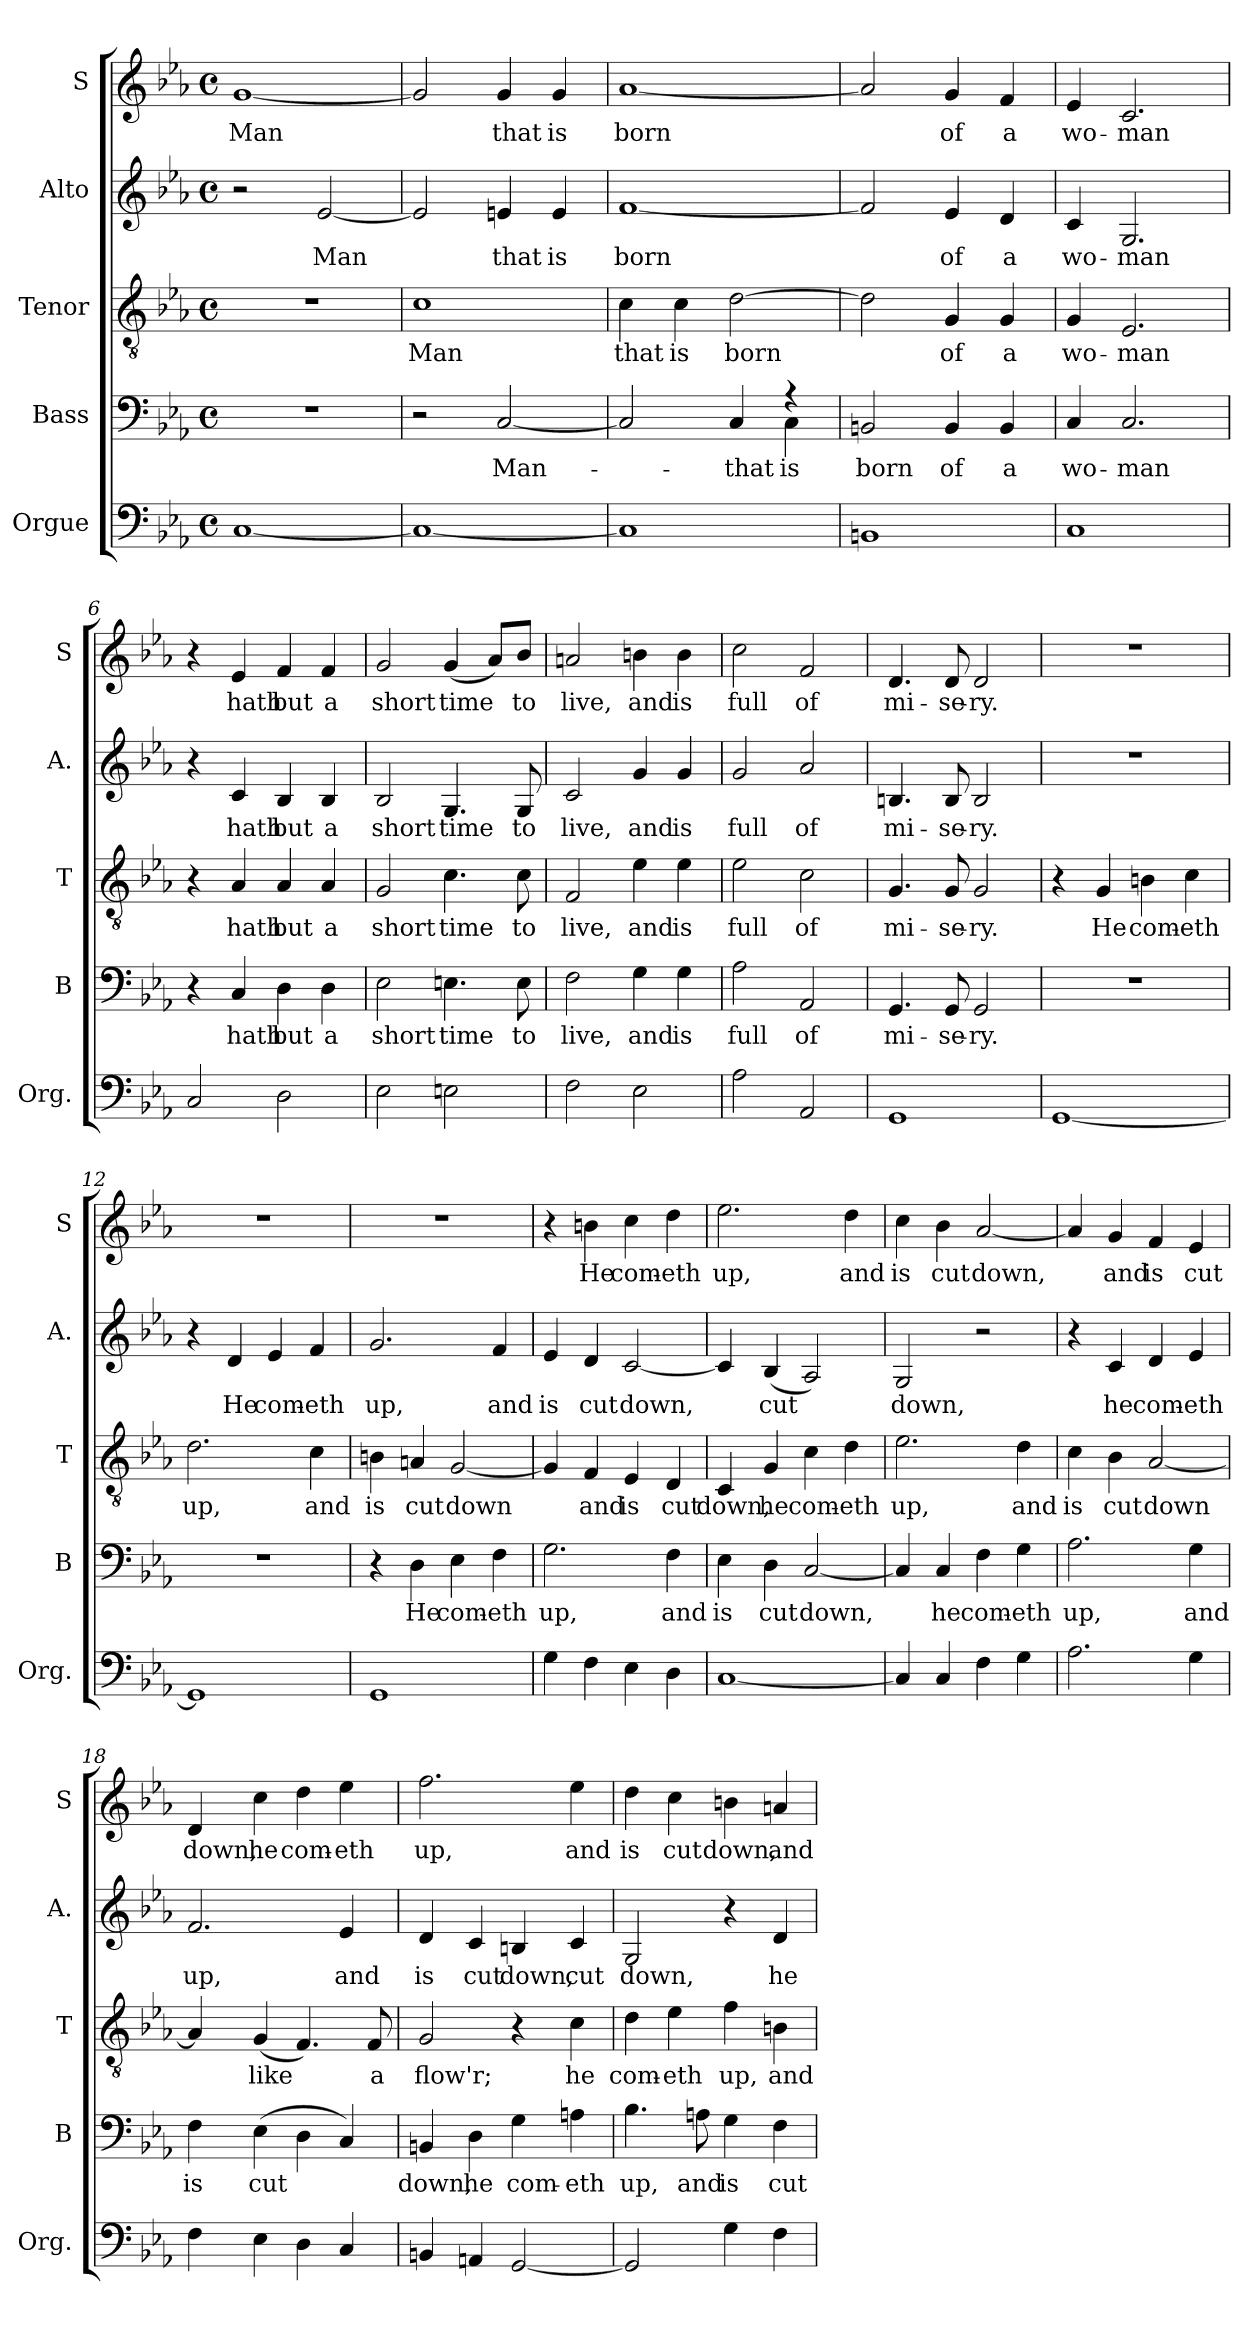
**kern	**kern	**text	**kern	**text	**kern	**text	**kern	**text
*part5	*part4	*part4	*part3	*part3	*part2	*part2	*part1	*part1
*staff5	*staff4	*staff4	*staff3	*staff3	*staff2	*staff2	*staff1	*staff1
*I"Orgue	*I"Bass	*	*I"Tenor	*	*I"Alto	*	*I"S	*
*I'Org.	*I'B	*	*I'T	*	*I'A.	*	*I'S	*
*clefF4	*clefF4	*	*clefGv2	*	*clefG2	*	*clefG2	*
*k[b-e-a-]	*k[b-e-a-]	*	*k[b-e-a-]	*	*k[b-e-a-]	*	*k[b-e-a-]	*
*M4/4	*M4/4	*	*M4/4	*	*M4/4	*	*M4/4	*
*met(c)	*met(c)	*	*met(c)	*	*met(c)	*	*met(c)	*
=1	=1	=1	=1	=1	=1	=1	=1	=1
[1C	1r	.	1r	.	2r	.	[1g	Man
.	.	.	.	.	[2e-/	Man	.	.
=2	=2	=2	=2	=2	=2	=2	=2	=2
1C_	2r	.	1c	Man	2e-/]	.	2g/]	.
.	[2C/	Man-	.	.	4en/	that	4g/	that
.	.	.	.	.	4e/	is	4g/	is
=3	=3	=3	=3	=3	=3	=3	=3	=3
*	*^	*	*	*	*	*	*	*
1C]	2C/]	2.ryy	.	4c\	that	[1f	born	[1a-	born
.	.	.	.	4c\	is	.	.	.	.
.	4C/	.	that	[2d\	born	.	.	.	.
.	4r	4C\	is	.	.	.	.	.	.
*	*v	*v	*	*	*	*	*	*	*
=4	=4	=4	=4	=4	=4	=4	=4	=4
1BBn	2BBn/	born	2d\]	.	2f/]	.	2a-/]	.
.	4BB/	of	4G/	of	4e-/	of	4g/	of
.	4BB/	a	4G/	a	4d/	a	4f/	a
=5	=5	=5	=5	=5	=5	=5	=5	=5
1C	4C/	wo-	4G/	wo-	4c/	wo-	4e-/	wo-
.	2.C/	-man	2.E-/	-man	2.G/	-man	2.c/	-man
=6	=6	=6	=6	=6	=6	=6	=6	=6
2C/	4r	.	4r	.	4r	.	4r	.
.	4C/	hath	4A-/	hath	4c/	hath	4e-/	hath
2D\	4D\	but	4A-/	but	4B-/	but	4f/	but
.	4D\	a	4A-/	a	4B-/	a	4f/	a
!!LO:LB:g=z
=7	=7	=7	=7	=7	=7	=7	=7	=7
2E-\	2E-\	short	2G/	short	2B-/	short	2g/	short
2En\	4.En\	time	4.c\	time	4.G/	time	(4g/	time
.	.	.	.	.	.	.	8a-/L)	.
.	8E\	to	8c\	to	8G/	to	8b-/J	to
=8	=8	=8	=8	=8	=8	=8	=8	=8
2F\	2F\	live,	2F/	live,	2c/	live,	2an/	live,
2E-\	4G\	and	4e-\	and	4g/	and	4bn\	and
.	4G\	is	4e-\	is	4g/	is	4b\	is
=9	=9	=9	=9	=9	=9	=9	=9	=9
2A-\	2A-\	full	2e-\	full	2g/	full	2cc\	full
2AA-/	2AA-/	of	2c\	of	2a-/	of	2f/	of
=10	=10	=10	=10	=10	=10	=10	=10	=10
1GG	4.GG/	mi-	4.G/	mi-	4.Bn/	mi-	4.d/	mi-
.	8GG/	-se-	8G/	-se-	8B/	-se-	8d/	-se-
.	2GG/	-ry.	2G/	-ry.	2B/	-ry.	2d/	-ry.
=11	=11	=11	=11	=11	=11	=11	=11	=11
[1GG	1r	.	4r	.	1r	.	1r	.
.	.	.	4G/	He	.	.	.	.
.	.	.	4Bn\	com-	.	.	.	.
.	.	.	4c\	-eth	.	.	.	.
=12	=12	=12	=12	=12	=12	=12	=12	=12
1GG]	1r	.	2.d\	up,	4r	.	1r	.
.	.	.	.	.	4d/	He	.	.
.	.	.	.	.	4e-/	com-	.	.
.	.	.	4c\	and	4f/	-eth	.	.
!!LO:PB:g=z
=13	=13	=13	=13	=13	=13	=13	=13	=13
1GG	4r	.	4Bn\	is	2.g/	up,	1r	.
.	4D\	He	4An/	cut	.	.	.	.
.	4E-\	com-	[2G/	down	.	.	.	.
.	4F\	-eth	.	.	4f/	and	.	.
=14	=14	=14	=14	=14	=14	=14	=14	=14
4G\	2.G\	up,	4G/]	.	4e-/	is	4r	.
4F\	.	.	4F/	and	4d/	cut	4bn\	He
4E-\	.	.	4E-/	is	[2c/	down,	4cc\	com-
4D\	4F\	and	4D/	cut	.	.	4dd\	-eth
=15	=15	=15	=15	=15	=15	=15	=15	=15
[1C	4E-\	is	4C/	down,	4c/]	.	2.ee-\	up,
.	4D\	cut	4G/	he	(4B-/	cut	.	.
.	[2C/	down,	4c\	com-	2A-/)	.	.	.
.	.	.	4d\	-eth	.	.	4dd\	and
=16	=16	=16	=16	=16	=16	=16	=16	=16
4C/]	4C/]	.	2.e-\	up,	2G/	down,	4cc\	is
4C/	4C/	he	.	.	.	.	4b-\	cut
4F\	4F\	com-	.	.	2r	.	[2a-/	down,
4G\	4G\	-eth	4d\	and	.	.	.	.
=17	=17	=17	=17	=17	=17	=17	=17	=17
2.A-\	2.A-\	up,	4c\	is	4r	.	4a-/]	.
.	.	.	4B-\	cut	4c/	he	4g/	and
.	.	.	[2A-/	down	4d/	com-	4f/	is
4G\	4G\	and	.	.	4e-/	-eth	4e-/	cut
!!LO:LB:g=z
=18	=18	=18	=18	=18	=18	=18	=18	=18
4F\	4F\	is	4A-/]	.	2.f/	up,	4d/	down,
4E-\	(4E-\	cut	(4G/	like	.	.	4cc\	he
4D\	4D\	.	4.F/)	.	.	.	4dd\	com-
4C/	4C/)	.	.	.	4e-/	and	4ee-\	-eth
.	.	.	8F/	a	.	.	.	.
=19	=19	=19	=19	=19	=19	=19	=19	=19
4BBn/	4BBn/	down,	2G/	flow'r;	4d/	is	2.ff\	up,
4AAn/	4D\	he	.	.	4c/	cut	.	.
[2GG/	4G\	com-	4r	.	4Bn/	down,	.	.
.	4An\	-eth	4c\	he	4c/	cut	4ee-\	and
=20	=20	=20	=20	=20	=20	=20	=20	=20
2GG/]	4.B-\	up,	4d\	com-	2G/	down,	4dd\	is
.	.	.	4e-\	-eth	.	.	4cc\	cut
.	8An\	and	.	.	.	.	.	.
4G\	4G\	is	4f\	up,	4r	.	4bn\	down,
4F\	4F\	cut	4Bn\	and	4d/	he	4an/	and
=	=	=	=	=	=	=	=	=
*-	*-	*-	*-	*-	*-	*-	*-	*-
